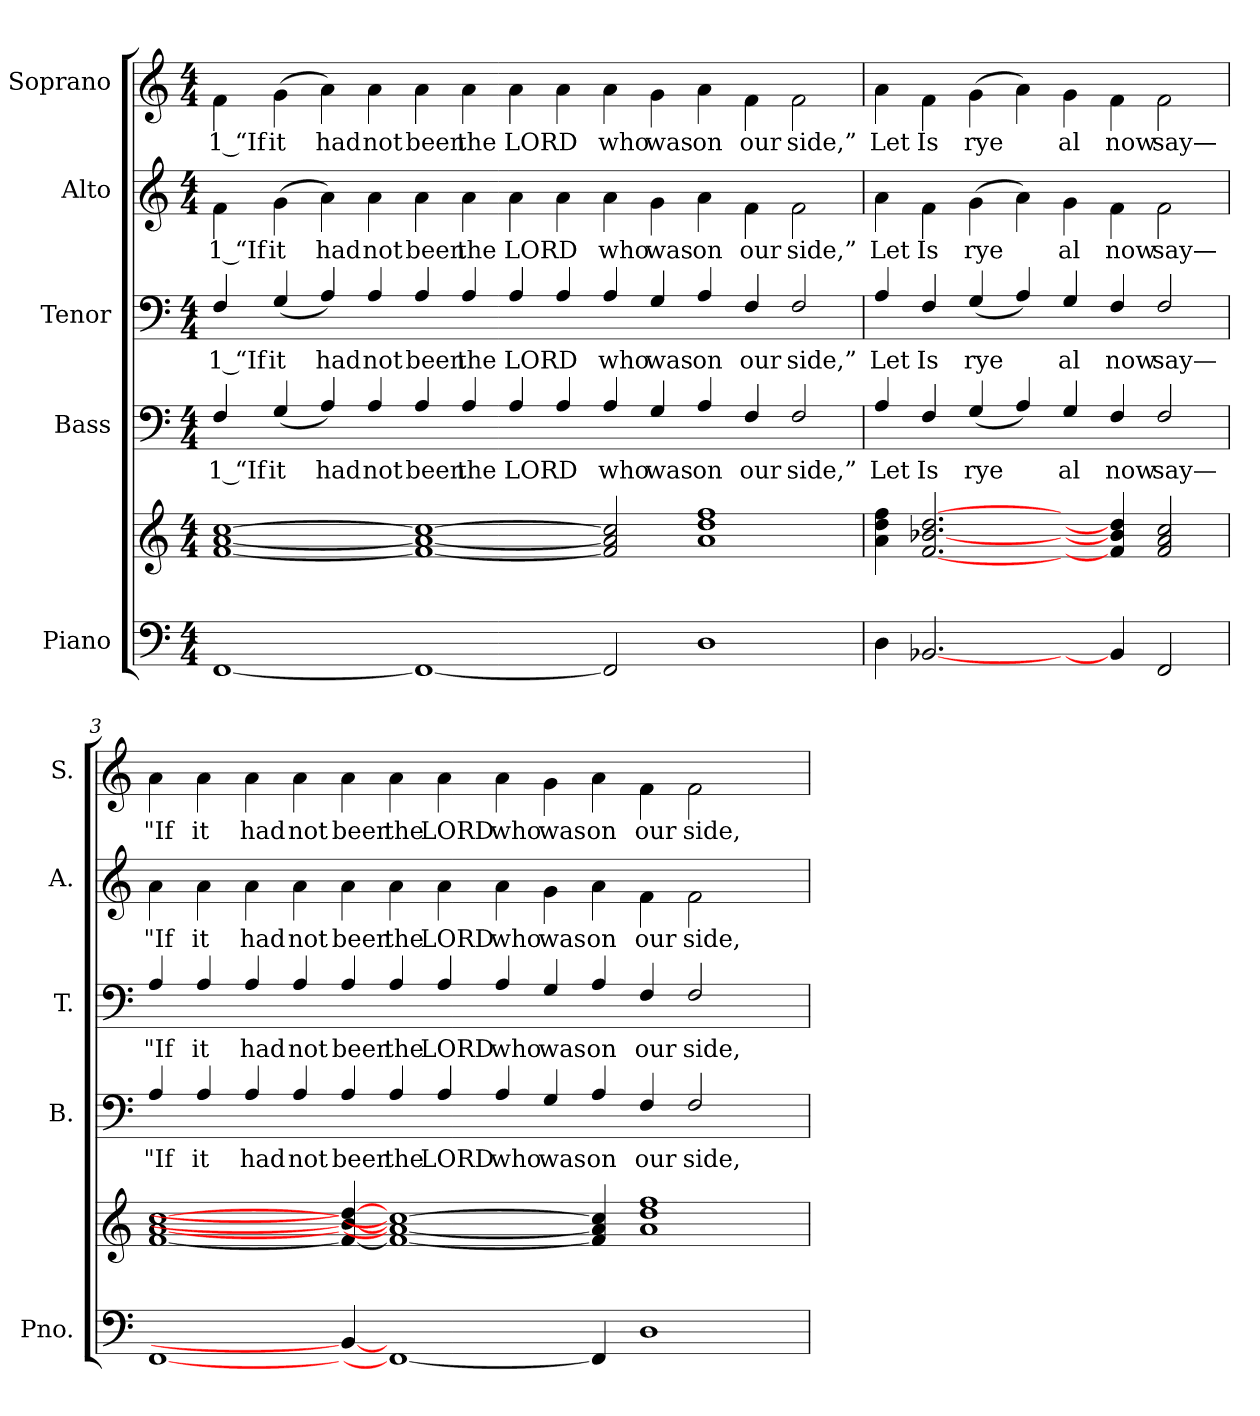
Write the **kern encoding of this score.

**kern	**kern	**kern	**text	**kern	**text	**kern	**text	**kern	**text
*part5	*part5	*part4	*part4	*part3	*part3	*part2	*part2	*part1	*part1
*staff6	*staff5	*staff4	*staff4	*staff3	*staff3	*staff2	*staff2	*staff1	*staff1
*I"Piano	*	*I"Bass	*	*I"Tenor	*	*I"Alto	*	*I"Soprano	*
*I'Pno.	*	*I'B.	*	*I'T.	*	*I'A.	*	*I'S.	*
!!LO:PB:g=z
*clefF4	*clefG2	*clefF4	*	*clefF4	*	*clefG2	*	*clefG2	*
*k[]	*k[]	*k[]	*	*k[]	*	*k[]	*	*k[]	*
*C:	*C:	*C:	*	*C:	*	*C:	*	*C:	*
*M4/4	*M4/4	*M4/4	*	*M4/4	*	*M4/4	*	*M4/4	*
*MM170	*MM170	*MM170	*	*MM170	*	*MM170	*	*MM170	*
=1	=1	=1	=1	=1	=1	=1	=1	=1	=1
!	!	!	!LO:LY:b:color=#000000	!	!	!	!	!	!
!	!	!	!	!	!LO:LY:b:color=#000000	!	!	!	!
!	!	!	!	!	!	!	!LO:LY:b:color=#000000	!	!
!	!	!	!	!	!	!	!	!	!LO:LY:b:color=#000000
[<1FFi	[<1fi [<1ai [>1cci	4Fi/	1 “If	4Fi/	1 “If	4fi\	1 “If	4fi\	1 “If
!	!	!	!LO:LY:b:color=#000000	!	!	!	!	!	!
!	!	!	!	!	!LO:LY:b:color=#000000	!	!	!	!
!	!	!	!	!	!	!	!LO:LY:b:color=#000000	!	!
!	!	!	!	!	!	!	!	!	!LO:LY:b:color=#000000
.	.	(4Gi/	it	(4Gi/	it	(4gi\	it	(4gi\	it
!	!	!	!LO:LY:b:color=#000000	!	!	!	!	!	!
!	!	!	!	!	!LO:LY:b:color=#000000	!	!	!	!
!	!	!	!	!	!	!	!LO:LY:b:color=#000000	!	!
!	!	!	!	!	!	!	!	!	!LO:LY:b:color=#000000
.	.	4Ai/)	had	4Ai/)	had	4ai\)	had	4ai\)	had
!	!	!	!LO:LY:b:color=#000000	!	!	!	!	!	!
!	!	!	!	!	!LO:LY:b:color=#000000	!	!	!	!
!	!	!	!	!	!	!	!LO:LY:b:color=#000000	!	!
!	!	!	!	!	!	!	!	!	!LO:LY:b:color=#000000
.	.	4Ai/	not	4Ai/	not	4ai\	not	4ai\	not
!	!	!	!LO:LY:b:color=#000000	!	!	!	!	!	!
!	!	!	!	!	!LO:LY:b:color=#000000	!	!	!	!
!	!	!	!	!	!	!	!LO:LY:b:color=#000000	!	!
!	!	!	!	!	!	!	!	!	!LO:LY:b:color=#000000
1FFi_<	1fi_< 1ai_< 1cci_>	4Ai/	been	4Ai/	been	4ai\	been	4ai\	been
!	!	!	!LO:LY:b:color=#000000	!	!	!	!	!	!
!	!	!	!	!	!LO:LY:b:color=#000000	!	!	!	!
!	!	!	!	!	!	!	!LO:LY:b:color=#000000	!	!
!	!	!	!	!	!	!	!	!	!LO:LY:b:color=#000000
.	.	4Ai/	the	4Ai/	the	4ai\	the	4ai\	the
!	!	!	!LO:LY:b:color=#000000	!	!	!	!	!	!
!	!	!	!	!	!LO:LY:b:color=#000000	!	!	!	!
!	!	!	!	!	!	!	!LO:LY:b:color=#000000	!	!
!	!	!	!	!	!	!	!	!	!LO:LY:b:color=#000000
.	.	4Ai/	LORD	4Ai/	LORD	4ai\	LORD	4ai\	LORD
.	.	4Ai/	.	4Ai/	.	4ai\	.	4ai\	.
!	!	!	!LO:LY:b:color=#000000	!	!	!	!	!	!
!	!	!	!	!	!LO:LY:b:color=#000000	!	!	!	!
!	!	!	!	!	!	!	!LO:LY:b:color=#000000	!	!
!	!	!	!	!	!	!	!	!	!LO:LY:b:color=#000000
2FFi/]	2fi/] 2ai] 2cci]	4Ai/	who	4Ai/	who	4ai\	who	4ai\	who
!	!	!	!LO:LY:b:color=#000000	!	!	!	!	!	!
!	!	!	!	!	!LO:LY:b:color=#000000	!	!	!	!
!	!	!	!	!	!	!	!LO:LY:b:color=#000000	!	!
!	!	!	!	!	!	!	!	!	!LO:LY:b:color=#000000
.	.	4Gi/	was	4Gi/	was	4gi\	was	4gi\	was
!	!	!	!LO:LY:b:color=#000000	!	!	!	!	!	!
!	!	!	!	!	!LO:LY:b:color=#000000	!	!	!	!
!	!	!	!	!	!	!	!LO:LY:b:color=#000000	!	!
!	!	!	!	!	!	!	!	!	!LO:LY:b:color=#000000
1Di	1ai 1ddi 1ffi	4Ai/	on	4Ai/	on	4ai\	on	4ai\	on
!	!	!	!LO:LY:b:color=#000000	!	!	!	!	!	!
!	!	!	!	!	!LO:LY:b:color=#000000	!	!	!	!
!	!	!	!	!	!	!	!LO:LY:b:color=#000000	!	!
!	!	!	!	!	!	!	!	!	!LO:LY:b:color=#000000
.	.	4Fi/	our	4Fi/	our	4fi\	our	4fi\	our
!	!	!	!LO:LY:b:color=#000000	!	!	!	!	!	!
!	!	!	!	!	!LO:LY:b:color=#000000	!	!	!	!
!	!	!	!	!	!	!	!LO:LY:b:color=#000000	!	!
!	!	!	!	!	!	!	!	!	!LO:LY:b:color=#000000
.	.	2Fi/	side,”	2Fi/	side,”	2fi\	side,”	2fi\	side,”
!!LO:PB:g=z
=2`	=2`	=2`	=2`	=2`	=2`	=2`	=2`	=2`	=2`
!	!	!	!LO:LY:b:color=#000000	!	!	!	!	!	!
!	!	!	!	!	!LO:LY:b:color=#000000	!	!	!	!
!	!	!	!	!	!	!	!LO:LY:b:color=#000000	!	!
!	!	!	!	!	!	!	!	!	!LO:LY:b:color=#000000
4Di\	4ai\ 4ddi 4ffi	4Ai/	Let	4Ai/	Let	4ai\	Let	4ai\	Let
!	!	!	!LO:LY:b:color=#000000	!	!	!	!	!	!
!	!	!	!	!	!LO:LY:b:color=#000000	!	!	!	!
!	!	!	!	!	!	!	!LO:LY:b:color=#000000	!	!
!	!	!	!	!	!	!	!	!	!LO:LY:b:color=#000000
[<2.BB-Xi	[<2.fi [<2.b-Xi [>2.ddi	4Fi/	Is	4Fi/	Is	4fi\	Is	4fi\	Is
!	!	!	!LO:LY:b:color=#000000	!	!	!	!	!	!
!	!	!	!	!	!LO:LY:b:color=#000000	!	!	!	!
!	!	!	!	!	!	!	!LO:LY:b:color=#000000	!	!
!	!	!	!	!	!	!	!	!	!LO:LY:b:color=#000000
.	.	(4Gi/	rye	(4Gi/	rye	(4gi\	rye	(4gi\	rye
.	.	4Ai/)	.	4Ai/)	.	4ai\)	.	4ai\)	.
!	!	!	!LO:LY:b:color=#000000	!	!	!	!	!	!
!	!	!	!	!	!LO:LY:b:color=#000000	!	!	!	!
!	!	!	!	!	!	!	!LO:LY:b:color=#000000	!	!
!	!	!	!	!	!	!	!	!	!LO:LY:b:color=#000000
4ryy	4ryy	4Gi/	al	4Gi/	al	4gi\	al	4gi\	al
!	!	!	!LO:LY:b:color=#000000	!	!	!	!	!	!
!	!	!	!	!	!LO:LY:b:color=#000000	!	!	!	!
!	!	!	!	!	!	!	!LO:LY:b:color=#000000	!	!
!	!	!	!	!	!	!	!	!	!LO:LY:b:color=#000000
4BB-i/]	4fi/] 4b-i] 4ddi]	4Fi/	now	4Fi/	now	4fi\	now	4fi\	now
!	!	!	!LO:LY:b:color=#000000	!	!	!	!	!	!
!	!	!	!	!	!LO:LY:b:color=#000000	!	!	!	!
!	!	!	!	!	!	!	!LO:LY:b:color=#000000	!	!
!	!	!	!	!	!	!	!	!	!LO:LY:b:color=#000000
2FFi/	2fi/ 2ai 2cci	2Fi/	say—	2Fi/	say—	2fi\	say—	2fi\	say—
!!LO:PB:g=z
=3`	=3`	=3`	=3`	=3`	=3`	=3`	=3`	=3`	=3`
!	!	!	!LO:LY:b:color=#000000	!	!	!	!	!	!
!	!	!	!	!	!LO:LY:b:color=#000000	!	!	!	!
!	!	!	!	!	!	!	!LO:LY:b:color=#000000	!	!
!	!	!	!	!	!	!	!	!	!LO:LY:b:color=#000000
[<1FFi	[<1fi [<1ai [>1cci	4Ai/	"If	4Ai/	"If	4ai\	"If	4ai\	"If
!	!	!	!LO:LY:b:color=#000000	!	!	!	!	!	!
!	!	!	!	!	!LO:LY:b:color=#000000	!	!	!	!
!	!	!	!	!	!	!	!LO:LY:b:color=#000000	!	!
!	!	!	!	!	!	!	!	!	!LO:LY:b:color=#000000
.	.	4Ai/	it	4Ai/	it	4ai\	it	4ai\	it
!	!	!	!LO:LY:b:color=#000000	!	!	!	!	!	!
!	!	!	!	!	!LO:LY:b:color=#000000	!	!	!	!
!	!	!	!	!	!	!	!LO:LY:b:color=#000000	!	!
!	!	!	!	!	!	!	!	!	!LO:LY:b:color=#000000
.	.	4Ai/	had	4Ai/	had	4ai\	had	4ai\	had
!	!	!	!LO:LY:b:color=#000000	!	!	!	!	!	!
!	!	!	!	!	!LO:LY:b:color=#000000	!	!	!	!
!	!	!	!	!	!	!	!LO:LY:b:color=#000000	!	!
!	!	!	!	!	!	!	!	!	!LO:LY:b:color=#000000
.	.	4Ai/	not	4Ai/	not	4ai\	not	4ai\	not
!	!	!	!LO:LY:b:color=#000000	!	!	!	!	!	!
!	!	!	!	!	!LO:LY:b:color=#000000	!	!	!	!
!	!	!	!	!	!	!	!LO:LY:b:color=#000000	!	!
!	!	!	!	!	!	!	!	!	!LO:LY:b:color=#000000
4BB-i_	4fi_ 4b-i_ 4ddi_	4Ai/	been	4Ai/	been	4ai\	been	4ai\	been
!	!	!	!LO:LY:b:color=#000000	!	!	!	!	!	!
!	!	!	!	!	!LO:LY:b:color=#000000	!	!	!	!
!	!	!	!	!	!	!	!LO:LY:b:color=#000000	!	!
!	!	!	!	!	!	!	!	!	!LO:LY:b:color=#000000
1FFi_<	1fi_< 1ai_< 1cci_>	4Ai/	the	4Ai/	the	4ai\	the	4ai\	the
!	!	!	!LO:LY:b:color=#000000	!	!	!	!	!	!
!	!	!	!	!	!LO:LY:b:color=#000000	!	!	!	!
!	!	!	!	!	!	!	!LO:LY:b:color=#000000	!	!
!	!	!	!	!	!	!	!	!	!LO:LY:b:color=#000000
.	.	4Ai/	LORD	4Ai/	LORD	4ai\	LORD	4ai\	LORD
!	!	!	!LO:LY:b:color=#000000	!	!	!	!	!	!
!	!	!	!	!	!LO:LY:b:color=#000000	!	!	!	!
!	!	!	!	!	!	!	!LO:LY:b:color=#000000	!	!
!	!	!	!	!	!	!	!	!	!LO:LY:b:color=#000000
.	.	4Ai/	who	4Ai/	who	4ai\	who	4ai\	who
!	!	!	!LO:LY:b:color=#000000	!	!	!	!	!	!
!	!	!	!	!	!LO:LY:b:color=#000000	!	!	!	!
!	!	!	!	!	!	!	!LO:LY:b:color=#000000	!	!
!	!	!	!	!	!	!	!	!	!LO:LY:b:color=#000000
.	.	4Gi/	was	4Gi/	was	4gi\	was	4gi\	was
!	!	!	!LO:LY:b:color=#000000	!	!	!	!	!	!
!	!	!	!	!	!LO:LY:b:color=#000000	!	!	!	!
!	!	!	!	!	!	!	!LO:LY:b:color=#000000	!	!
!	!	!	!	!	!	!	!	!	!LO:LY:b:color=#000000
4FFi/]	4fi/] 4ai] 4cci]	4Ai/	on	4Ai/	on	4ai\	on	4ai\	on
!	!	!	!LO:LY:b:color=#000000	!	!	!	!	!	!
!	!	!	!	!	!LO:LY:b:color=#000000	!	!	!	!
!	!	!	!	!	!	!	!LO:LY:b:color=#000000	!	!
!	!	!	!	!	!	!	!	!	!LO:LY:b:color=#000000
1Di	1ai 1ddi 1ffi	4Fi/	our	4Fi/	our	4fi\	our	4fi\	our
!	!	!	!LO:LY:b:color=#000000	!	!	!	!	!	!
!	!	!	!	!	!LO:LY:b:color=#000000	!	!	!	!
!	!	!	!	!	!	!	!LO:LY:b:color=#000000	!	!
!	!	!	!	!	!	!	!	!	!LO:LY:b:color=#000000
.	.	2Fi/	side,	2Fi/	side,	2fi\	side,	2fi\	side,
.	.	4ryy	.	4ryy	.	4ryy	.	4ryy	.
=`	=`	=`	=`	=`	=`	=`	=`	=`	=`
*-	*-	*-	*-	*-	*-	*-	*-	*-	*-
